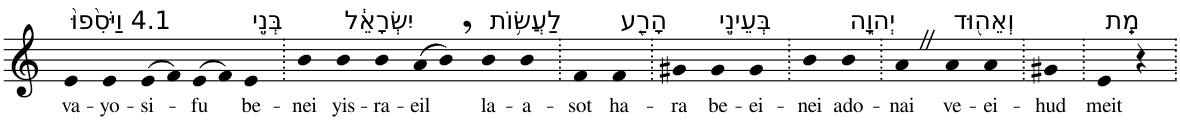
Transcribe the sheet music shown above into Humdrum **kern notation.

**kern	**text
*part1	*part1
*staff1	*staff1
*I"Piano	*
*I'Pno	*
*clefG2	*
*k[]	*
=1	=1
!LO:TX:a:t=4.1 וַיֹּסִ֙פוּ֙	!
!	!LO:LY:b
4e	va-
!	!LO:LY:b
4e	-yo-
!	!LO:LY:b
(>8e	-si-
8f)	.
!	!LO:LY:b
(>8e	-fu
8f)	.
!LO:TX:a:t=בְּנֵ֣י	!
!	!LO:LY:b
4e	be-
=2.	=2.
!	!LO:LY:b
4b	-nei
!LO:TX:a:t=יִשְׂרָאֵ֔ל	!
!	!LO:LY:b
4b	yis-
!	!LO:LY:b
4b	-ra-
!	!LO:LY:b
(>8a	-eil
8b,)	.
!LO:TX:a:t=לַעֲשׂ֥וֹת	!
!	!LO:LY:b
4b	la-
!	!LO:LY:b
4b	-a-
=3.	=3.
!	!LO:LY:b
4f	-sot
!LO:TX:a:t=הָרַ֖ע	!
!	!LO:LY:b
4f	ha-
=4.	=4.
!	!LO:LY:b
4g#X	-ra
!LO:TX:a:t=בְּעֵינֵ֣י	!
!	!LO:LY:b
4g#	be-
!	!LO:LY:b
4g#	-ei-
=5.	=5.
!	!LO:LY:b
4b	-nei
!LO:TX:a:t=יְהוָ֑ה	!
!	!LO:LY:b
4b	ado-
=6.	=6.
!	!LO:LY:b
4aZ	-nai
!LO:TX:a:t=וְאֵה֖וּד	!
!	!LO:LY:b
4a	ve-
!	!LO:LY:b
4a	-ei-
=7.	=7.
!	!LO:LY:b
4g#X	-hud
=8.	=8.
!LO:TX:a:t=מֵֽת	!
!	!LO:LY:b
4e	meit
4r	.
=.	=.
*-	*-
